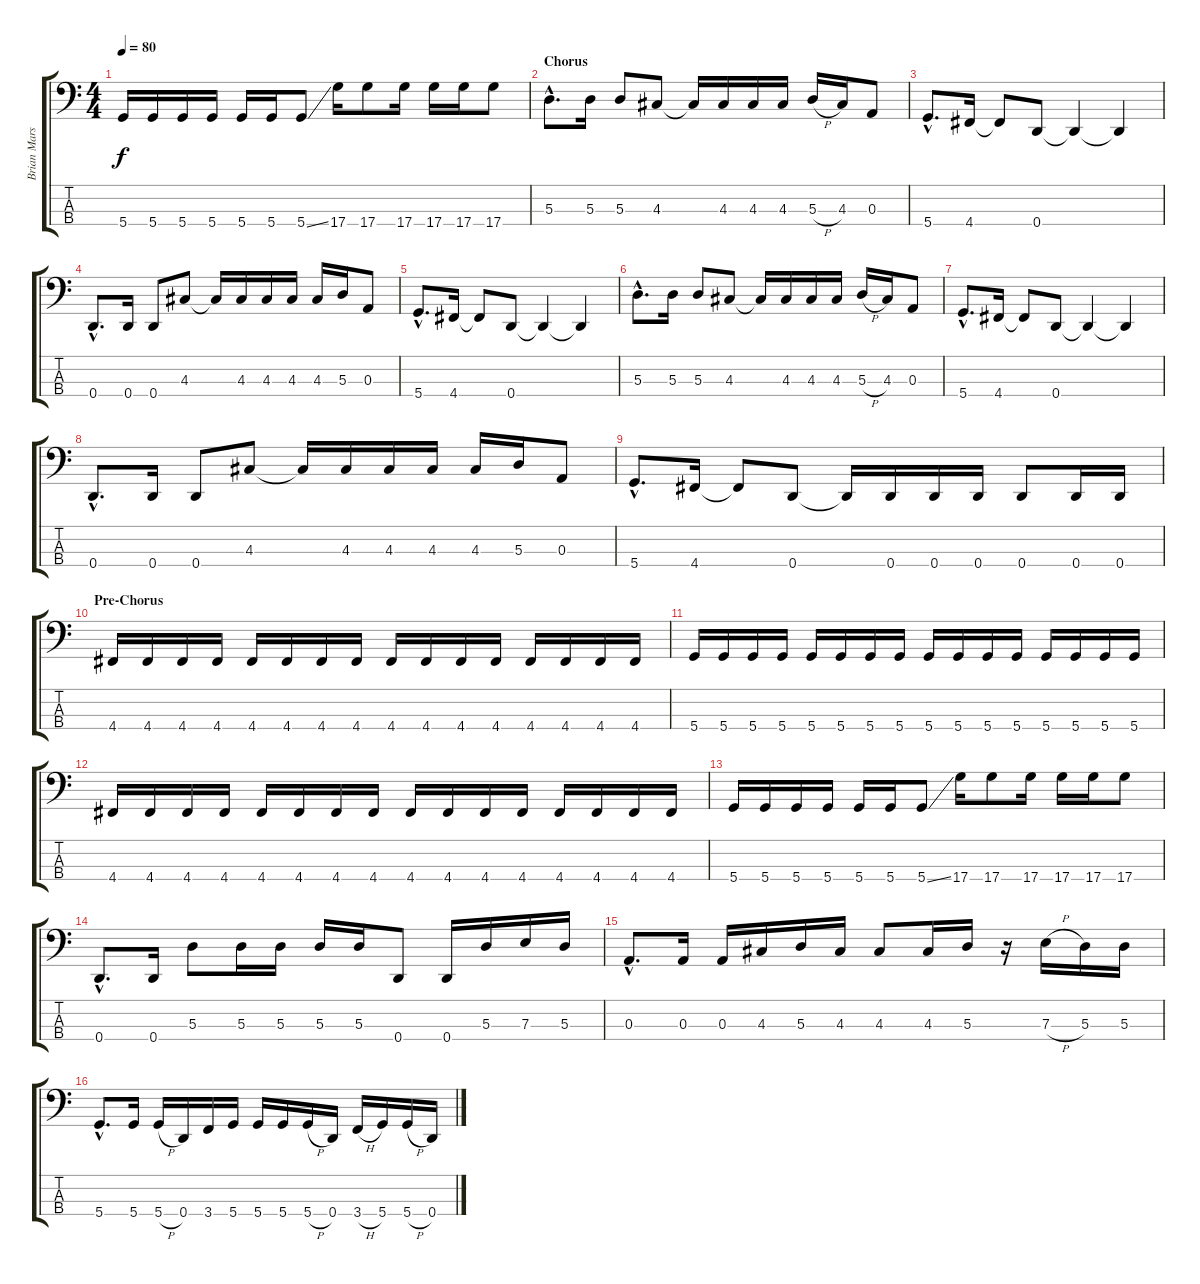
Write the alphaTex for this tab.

\track ("Brian Marshall" "Brian Mars") {instrument electricbasspick}
\staff {score tabs}
\tuning (G2 D2 A1 D1) {hide}
\ts (4 4)
\tempo 80
\clef f4
\ks c
5.4.16{dy f} 5.4.16 5.4.16 5.4.16 5.4.16 5.4.16 5.4{ss}.8 17.4.16 17.4.8 17.4.16 17.4.16 17.4.16 17.4.8 |
\section ("" "Chorus")
5.3{hac}.8{d} 5.3.16 5.3.8 4.3.8 4.3{t}.16 4.3.16 4.3.16 4.3.16 5.3{h}.16 4.3.16 0.3.8 |
5.4{hac}.8{d} 4.4.16 4.4{t}.8 0.4.8 0.4{t}.4 0.4{t}.4 |
0.4{hac}.8{d} 0.4.16 0.4.8 4.3.8 4.3{t}.16 4.3.16 4.3.16 4.3.16 4.3.16 5.3.16 0.3.8 |
5.4{hac}.8{d} 4.4.16 4.4{t}.8 0.4.8 0.4{t}.4 0.4{t}.4 |
5.3{hac}.8{d} 5.3.16 5.3.8 4.3.8 4.3{t}.16 4.3.16 4.3.16 4.3.16 5.3{h}.16 4.3.16 0.3.8 |
5.4{hac}.8{d} 4.4.16 4.4{t}.8 0.4.8 0.4{t}.4 0.4{t}.4 |
0.4{hac}.8{d} 0.4.16 0.4.8 4.3.8 4.3{t}.16 4.3.16 4.3.16 4.3.16 4.3.16 5.3.16 0.3.8 |
5.4{hac}.8{d} 4.4.16 4.4{t}.8 0.4.8 0.4{t}.16 0.4.16 0.4.16 0.4.16 0.4.8 0.4.16 0.4.16 |
\section ("" "Pre-Chorus")
4.4.16 4.4.16 4.4.16 4.4.16 4.4.16 4.4.16 4.4.16 4.4.16 4.4.16 4.4.16 4.4.16 4.4.16 4.4.16 4.4.16 4.4.16 4.4.16 |
5.4.16 5.4.16 5.4.16 5.4.16 5.4.16 5.4.16 5.4.16 5.4.16 5.4.16 5.4.16 5.4.16 5.4.16 5.4.16 5.4.16 5.4.16 5.4.16 |
4.4.16 4.4.16 4.4.16 4.4.16 4.4.16 4.4.16 4.4.16 4.4.16 4.4.16 4.4.16 4.4.16 4.4.16 4.4.16 4.4.16 4.4.16 4.4.16 |
5.4.16 5.4.16 5.4.16 5.4.16 5.4.16 5.4.16 5.4{ss}.8 17.4.16 17.4.8 17.4.16 17.4.16 17.4.16 17.4.8 |
0.4{hac}.8{d} 0.4.16 5.3.8 5.3.16 5.3.16 5.3.16 5.3.16 0.4.8 0.4.16 5.3.16 7.3.16 5.3.16 |
0.3{hac}.8{d} 0.3.16 0.3.16 4.3.16 5.3.16 4.3.16 4.3.8 4.3.16 5.3.16 r.16 7.3{h}.16 5.3.16 5.3.16 |
5.4{hac}.8{d} 5.4.16 5.4{h}.16 0.4.16 3.4.16 5.4.16 5.4.16 5.4.16 5.4{h}.16 0.4.16 3.4{h}.16 5.4.16 5.4{h}.16 0.4.16
